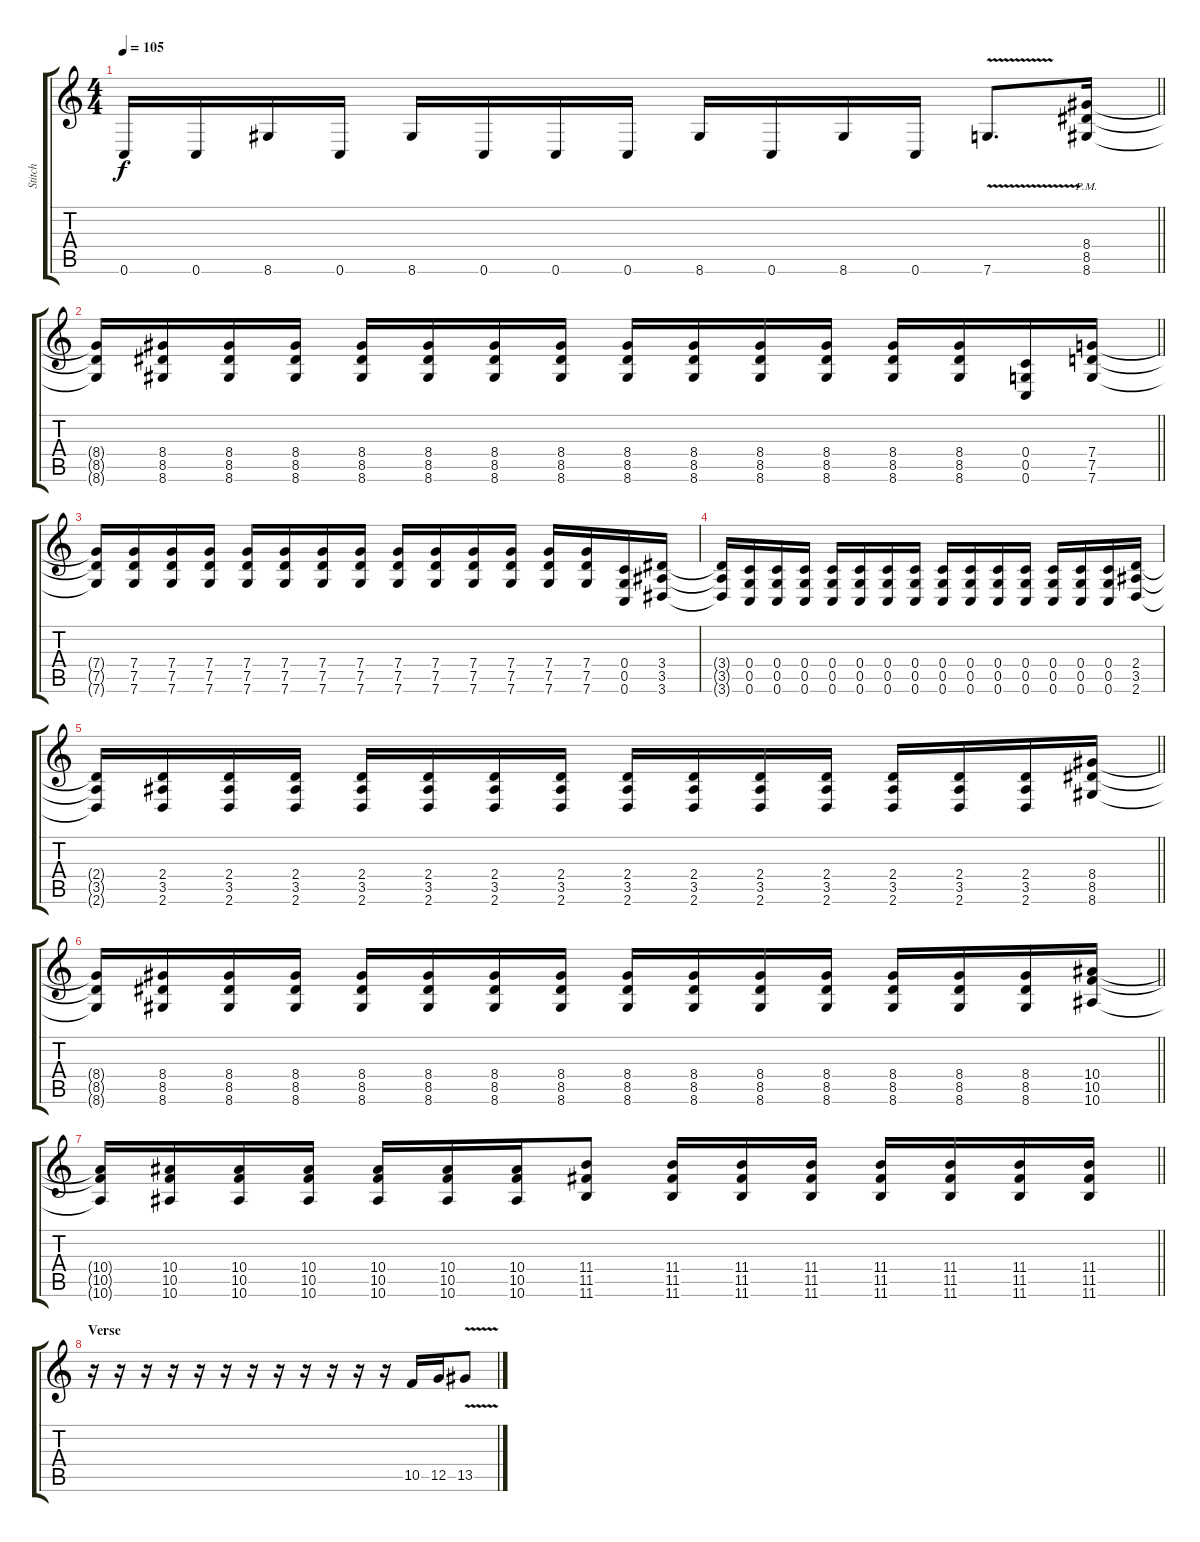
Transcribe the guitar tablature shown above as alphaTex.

\track ("Stitch" "Stitch") {instrument distortionguitar}
\staff {score tabs}
\tuning (D4 A3 F3 C3 G2 C2) {hide}
\ts (4 4)
\tempo 105
\clef g2
\barLineRight lightlight
\ks c
0.6{t}.16{dy f} 0.6.16 8.6.16 0.6.16 8.6.16 0.6.16 0.6.16 0.6.16 8.6.16 0.6.16 8.6.16 0.6.16 7.6{v}.8{d} (8.4 8.5 8.6{pm}).16 |
\section ("" "")
\barLineRight lightlight
(8.4{t} 8.5{t} 8.6{t}).16 (8.4 8.5 8.6).16 (8.4 8.5 8.6).16 (8.4 8.5 8.6).16 (8.4 8.5 8.6).16 (8.4 8.5 8.6).16 (8.4 8.5 8.6).16 (8.4 8.5 8.6).16 (8.4 8.5 8.6).16 (8.4 8.5 8.6).16 (8.4 8.5 8.6).16 (8.4 8.5 8.6).16 (8.4 8.5 8.6).16 (8.4 8.5 8.6).16 (0.4 0.5 0.6).16 (7.4 7.5 7.6).16 |
(7.4{t} 7.5{t} 7.6{t}).16 (7.4 7.5 7.6).16 (7.4 7.5 7.6).16 (7.4 7.5 7.6).16 (7.4 7.5 7.6).16 (7.4 7.5 7.6).16 (7.4 7.5 7.6).16 (7.4 7.5 7.6).16 (7.4 7.5 7.6).16 (7.4 7.5 7.6).16 (7.4 7.5 7.6).16 (7.4 7.5 7.6).16 (7.4 7.5 7.6).16 (7.4 7.5 7.6).16 (0.4 0.5 0.6).16 (3.4 3.5 3.6).16 |
(3.4{t} 3.5{t} 3.6{t}).16 (0.4 0.5 0.6).16 (0.4 0.5 0.6).16 (0.4 0.5 0.6).16 (0.4 0.5 0.6).16 (0.4 0.5 0.6).16 (0.4 0.5 0.6).16 (0.4 0.5 0.6).16 (0.4 0.5 0.6).16 (0.4 0.5 0.6).16 (0.4 0.5 0.6).16 (0.4 0.5 0.6).16 (0.4 0.5 0.6).16 (0.4 0.5 0.6).16 (0.4 0.5 0.6).16 (2.4 3.5 2.6).16 |
\barLineRight lightlight
(2.4{t} 3.5{t} 2.6{t}).16 (2.4 3.5 2.6).16 (2.4 3.5 2.6).16 (2.4 3.5 2.6).16 (2.4 3.5 2.6).16 (2.4 3.5 2.6).16 (2.4 3.5 2.6).16 (2.4 3.5 2.6).16 (2.4 3.5 2.6).16 (2.4 3.5 2.6).16 (2.4 3.5 2.6).16 (2.4 3.5 2.6).16 (2.4 3.5 2.6).16 (2.4 3.5 2.6).16 (2.4 3.5 2.6).16 (8.4 8.5 8.6).16 |
\section ("" "")
\barLineRight lightlight
(8.4{t} 8.5{t} 8.6{t}).16 (8.4 8.5 8.6).16 (8.4 8.5 8.6).16 (8.4 8.5 8.6).16 (8.4 8.5 8.6).16 (8.4 8.5 8.6).16 (8.4 8.5 8.6).16 (8.4 8.5 8.6).16 (8.4 8.5 8.6).16 (8.4 8.5 8.6).16 (8.4 8.5 8.6).16 (8.4 8.5 8.6).16 (8.4 8.5 8.6).16 (8.4 8.5 8.6).16 (8.4 8.5 8.6).16 (10.4 10.5 10.6).16 |
\barLineRight lightlight
(10.4{t} 10.5{t} 10.6{t}).16 (10.4 10.5 10.6).16 (10.4 10.5 10.6).16 (10.4 10.5 10.6).16 (10.4 10.5 10.6).16 (10.4 10.5 10.6).16 (10.4 10.5 10.6).16 (11.4 11.5 11.6).8 (11.4 11.5 11.6).16 (11.4 11.5 11.6).16 (11.4 11.5 11.6).16 (11.4 11.5 11.6).16 (11.4 11.5 11.6).16 (11.4 11.5 11.6).16 (11.4 11.5 11.6).16 |
\section ("" "Verse")
r.16 r.16 r.16 r.16 r.16 r.16 r.16 r.16 r.16 r.16 r.16 r.16 10.5.16 12.5.16 13.5{v}.8
